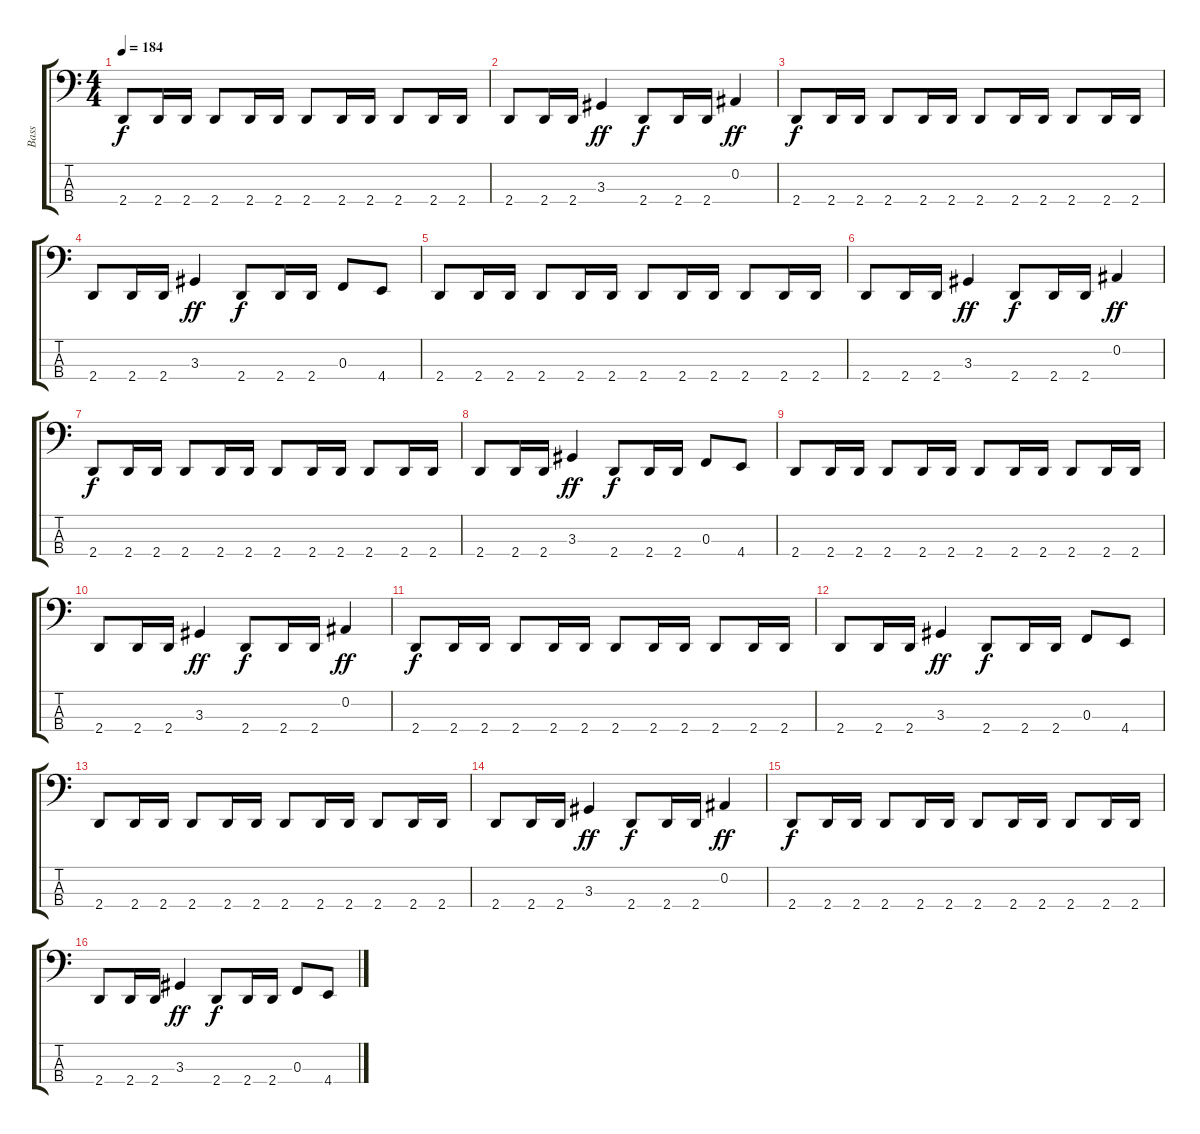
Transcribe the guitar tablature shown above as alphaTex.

\track ("Bass" "Bass") {instrument electricbasspick}
\staff {score tabs}
\tuning (Eb2 Bb1 F1 C1) {hide}
\ts (4 4)
\tempo 184
\clef f4
\ks c
2.4.8{dy f} 2.4.16 2.4.16 2.4.8 2.4.16 2.4.16 2.4.8 2.4.16 2.4.16 2.4.8 2.4.16 2.4.16 |
2.4.8 2.4.16 2.4.16 3.3.4{dy ff} 2.4.8{dy f} 2.4.16 2.4.16 0.2.4{dy ff} |
2.4.8{dy f} 2.4.16 2.4.16 2.4.8 2.4.16 2.4.16 2.4.8 2.4.16 2.4.16 2.4.8 2.4.16 2.4.16 |
2.4.8 2.4.16 2.4.16 3.3.4{dy ff} 2.4.8{dy f} 2.4.16 2.4.16 0.3.8 4.4.8 |
2.4.8 2.4.16 2.4.16 2.4.8 2.4.16 2.4.16 2.4.8 2.4.16 2.4.16 2.4.8 2.4.16 2.4.16 |
2.4.8 2.4.16 2.4.16 3.3.4{dy ff} 2.4.8{dy f} 2.4.16 2.4.16 0.2.4{dy ff} |
2.4.8{dy f} 2.4.16 2.4.16 2.4.8 2.4.16 2.4.16 2.4.8 2.4.16 2.4.16 2.4.8 2.4.16 2.4.16 |
2.4.8 2.4.16 2.4.16 3.3.4{dy ff} 2.4.8{dy f} 2.4.16 2.4.16 0.3.8 4.4.8 |
2.4.8 2.4.16 2.4.16 2.4.8 2.4.16 2.4.16 2.4.8 2.4.16 2.4.16 2.4.8 2.4.16 2.4.16 |
2.4.8 2.4.16 2.4.16 3.3.4{dy ff} 2.4.8{dy f} 2.4.16 2.4.16 0.2.4{dy ff} |
2.4.8{dy f} 2.4.16 2.4.16 2.4.8 2.4.16 2.4.16 2.4.8 2.4.16 2.4.16 2.4.8 2.4.16 2.4.16 |
2.4.8 2.4.16 2.4.16 3.3.4{dy ff} 2.4.8{dy f} 2.4.16 2.4.16 0.3.8 4.4.8 |
2.4.8 2.4.16 2.4.16 2.4.8 2.4.16 2.4.16 2.4.8 2.4.16 2.4.16 2.4.8 2.4.16 2.4.16 |
2.4.8 2.4.16 2.4.16 3.3.4{dy ff} 2.4.8{dy f} 2.4.16 2.4.16 0.2.4{dy ff} |
2.4.8{dy f} 2.4.16 2.4.16 2.4.8 2.4.16 2.4.16 2.4.8 2.4.16 2.4.16 2.4.8 2.4.16 2.4.16 |
2.4.8 2.4.16 2.4.16 3.3.4{dy ff} 2.4.8{dy f} 2.4.16 2.4.16 0.3.8 4.4.8
